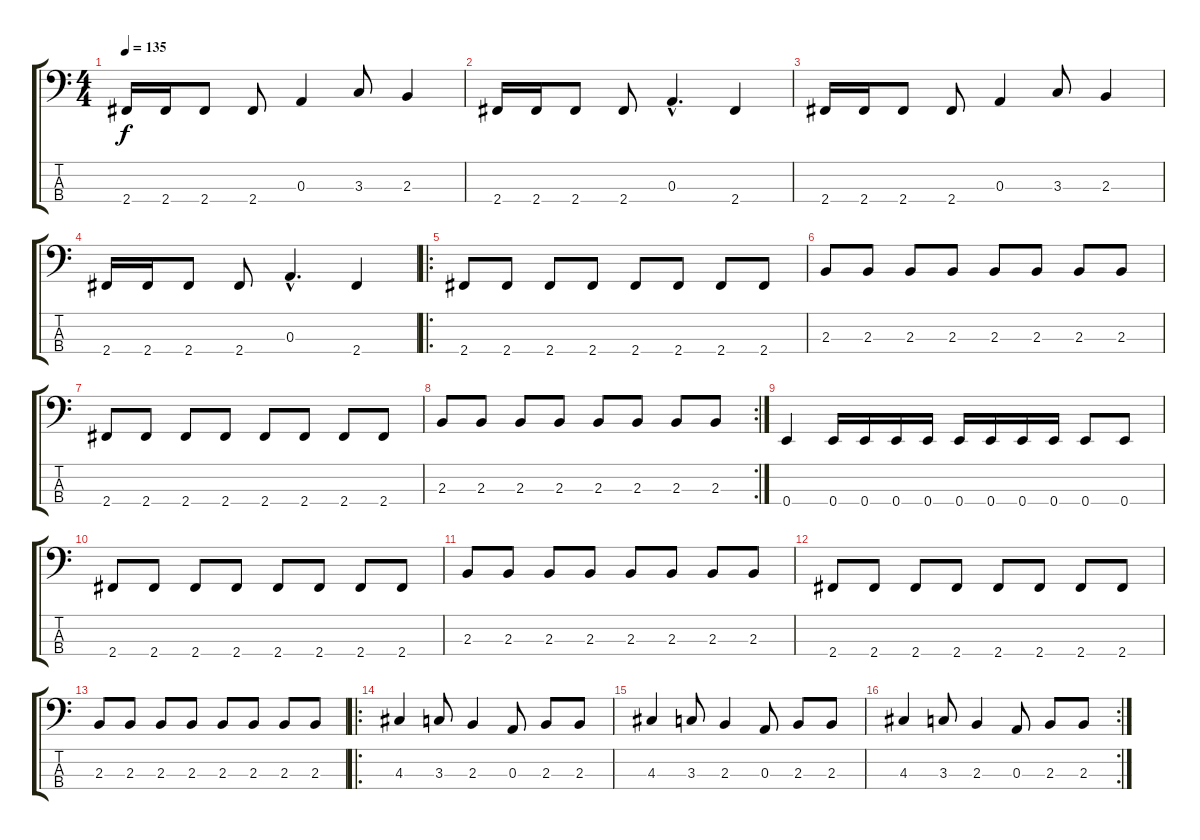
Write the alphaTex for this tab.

\track "" {instrument electricbassfinger}
\staff {score tabs}
\tuning (G2 D2 A1 E1) {hide}
\ts (4 4)
\tempo 135
\clef f4
\ks c
2.4.16{dy f} 2.4.16 2.4.8 2.4.8 0.3.4 3.3.8 2.3.4 |
2.4.16 2.4.16 2.4.8 2.4.8 0.3{hac}.4{d} 2.4.4 |
2.4.16 2.4.16 2.4.8 2.4.8 0.3.4 3.3.8 2.3.4 |
2.4.16 2.4.16 2.4.8 2.4.8 0.3{hac}.4{d} 2.4.4 |
\ro
2.4.8 2.4.8 2.4.8 2.4.8 2.4.8 2.4.8 2.4.8 2.4.8 |
2.3.8 2.3.8 2.3.8 2.3.8 2.3.8 2.3.8 2.3.8 2.3.8 |
2.4.8 2.4.8 2.4.8 2.4.8 2.4.8 2.4.8 2.4.8 2.4.8 |
\rc 2
2.3.8 2.3.8 2.3.8 2.3.8 2.3.8 2.3.8 2.3.8 2.3.8 |
0.4.4 0.4.16 0.4.16 0.4.16 0.4.16 0.4.16 0.4.16 0.4.16 0.4.16 0.4.8 0.4.8 |
2.4.8 2.4.8 2.4.8 2.4.8 2.4.8 2.4.8 2.4.8 2.4.8 |
2.3.8 2.3.8 2.3.8 2.3.8 2.3.8 2.3.8 2.3.8 2.3.8 |
2.4.8 2.4.8 2.4.8 2.4.8 2.4.8 2.4.8 2.4.8 2.4.8 |
2.3.8 2.3.8 2.3.8 2.3.8 2.3.8 2.3.8 2.3.8 2.3.8 |
\ro
4.3.4 3.3.8 2.3.4 0.3.8 2.3.8 2.3.8 |
4.3.4 3.3.8 2.3.4 0.3.8 2.3.8 2.3.8 |
\rc 2
4.3.4 3.3.8 2.3.4 0.3.8 2.3.8 2.3.8
